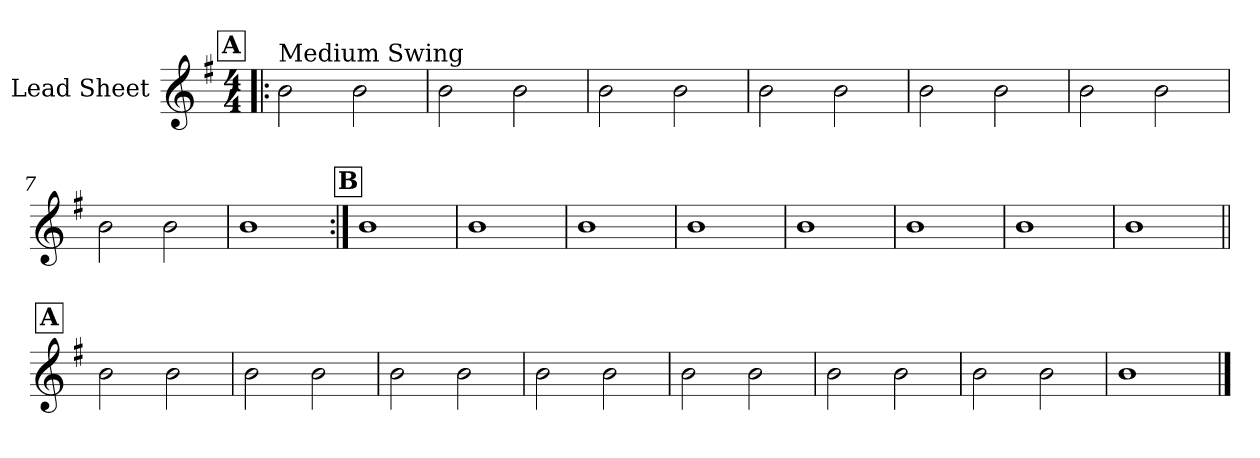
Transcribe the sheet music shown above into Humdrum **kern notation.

**kern
*part1
*staff1
*I"Lead Sheet
*clefG2
*k[f#]
*G:
*M4/4
!!LO:REH:place=s1:a:fs=14:t=A
=1!|:
!LO:TX:a:t=Medium Swing
2b\
2b\
=2
2b\
2b\
=3
2b\
2b\
=4
2b\
2b\
!!LO:LB:g=z
=5
2b\
2b\
=6
2b\
2b\
=7
2b\
2b\
=8
1b
!!LO:LB:g=z
!!LO:REH:place=s1:a:fs=14:t=B
=9:|!
1b
=10
1b
=11
1b
=12
1b
!!LO:LB:g=z
=13
1b
=14
1b
=15
1b
=16
1b
!!LO:LB:g=z
!!LO:REH:place=s1:a:fs=14:t=A
=17||
2b\
2b\
=18
2b\
2b\
=19
2b\
2b\
=20
2b\
2b\
!!LO:LB:g=z
=21
2b\
2b\
=22
2b\
2b\
=23
2b\
2b\
=24
1b
==
*-
